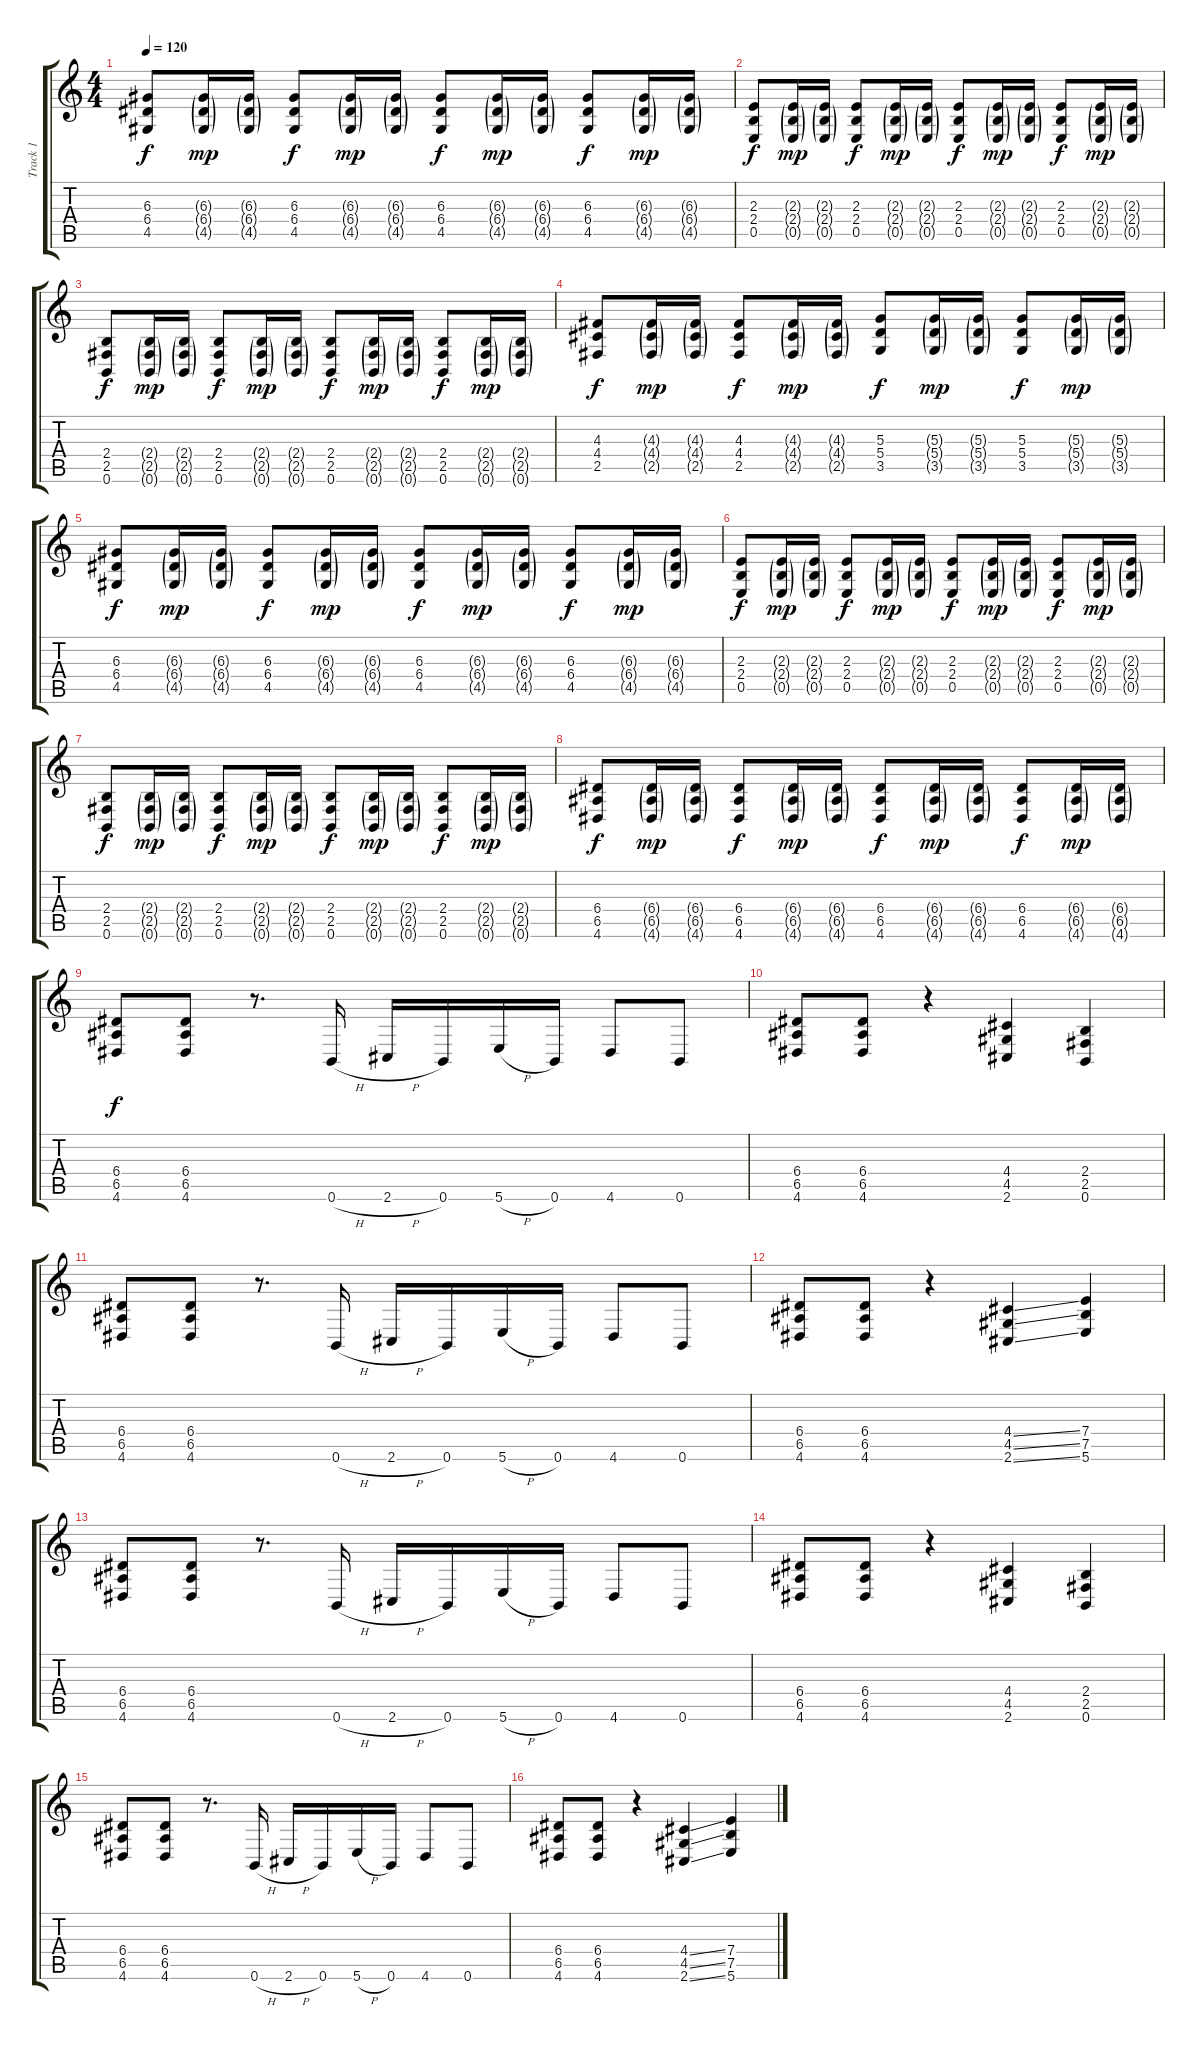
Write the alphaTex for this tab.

\track ("Track 1" "Track 1") {instrument distortionguitar}
\staff {score tabs}
\tuning (B3 Gb3 D3 A2 E2 B1) {hide}
\ts (4 4)
\tempo 120
\clef g2
\ks c
(6.3 6.4 4.5).8{dy f} (6.3{g} 6.4{g} 4.5{g}).16{dy mp} (6.3{g} 6.4{g} 4.5{g}).16 (6.3 6.4 4.5).8{dy f} (6.3{g} 6.4{g} 4.5{g}).16{dy mp} (6.3{g} 6.4{g} 4.5{g}).16 (6.3 6.4 4.5).8{dy f} (6.3{g} 6.4{g} 4.5{g}).16{dy mp} (6.3{g} 6.4{g} 4.5{g}).16 (6.3 6.4 4.5).8{dy f} (6.3{g} 6.4{g} 4.5{g}).16{dy mp} (6.3{g} 6.4{g} 4.5{g}).16 |
(2.3 2.4 0.5).8{dy f} (2.3{g} 2.4{g} 0.5{g}).16{dy mp} (2.3{g} 2.4{g} 0.5{g}).16 (2.3 2.4 0.5).8{dy f} (2.3{g} 2.4{g} 0.5{g}).16{dy mp} (2.3{g} 2.4{g} 0.5{g}).16 (2.3 2.4 0.5).8{dy f} (2.3{g} 2.4{g} 0.5{g}).16{dy mp} (2.3{g} 2.4{g} 0.5{g}).16 (2.3 2.4 0.5).8{dy f} (2.3{g} 2.4{g} 0.5{g}).16{dy mp} (2.3{g} 2.4{g} 0.5{g}).16 |
(2.4 2.5 0.6).8{dy f} (2.4{g} 2.5{g} 0.6{g}).16{dy mp} (2.4{g} 2.5{g} 0.6{g}).16 (2.4 2.5 0.6).8{dy f} (2.4{g} 2.5{g} 0.6{g}).16{dy mp} (2.4{g} 2.5{g} 0.6{g}).16 (2.4 2.5 0.6).8{dy f} (2.4{g} 2.5{g} 0.6{g}).16{dy mp} (2.4{g} 2.5{g} 0.6{g}).16 (2.4 2.5 0.6).8{dy f} (2.4{g} 2.5{g} 0.6{g}).16{dy mp} (2.4{g} 2.5{g} 0.6{g}).16 |
(4.3 4.4 2.5).8{dy f} (4.3{g} 4.4{g} 2.5{g}).16{dy mp} (4.3{g} 4.4{g} 2.5{g}).16 (4.3 4.4 2.5).8{dy f} (4.3{g} 4.4{g} 2.5{g}).16{dy mp} (4.3{g} 4.4{g} 2.5{g}).16 (5.3 5.4 3.5).8{dy f} (5.3{g} 5.4{g} 3.5{g}).16{dy mp} (5.3{g} 5.4{g} 3.5{g}).16 (5.3 5.4 3.5).8{dy f} (5.3{g} 5.4{g} 3.5{g}).16{dy mp} (5.3{g} 5.4{g} 3.5{g}).16 |
(6.3 6.4 4.5).8{dy f} (6.3{g} 6.4{g} 4.5{g}).16{dy mp} (6.3{g} 6.4{g} 4.5{g}).16 (6.3 6.4 4.5).8{dy f} (6.3{g} 6.4{g} 4.5{g}).16{dy mp} (6.3{g} 6.4{g} 4.5{g}).16 (6.3 6.4 4.5).8{dy f} (6.3{g} 6.4{g} 4.5{g}).16{dy mp} (6.3{g} 6.4{g} 4.5{g}).16 (6.3 6.4 4.5).8{dy f} (6.3{g} 6.4{g} 4.5{g}).16{dy mp} (6.3{g} 6.4{g} 4.5{g}).16 |
(2.3 2.4 0.5).8{dy f} (2.3{g} 2.4{g} 0.5{g}).16{dy mp} (2.3{g} 2.4{g} 0.5{g}).16 (2.3 2.4 0.5).8{dy f} (2.3{g} 2.4{g} 0.5{g}).16{dy mp} (2.3{g} 2.4{g} 0.5{g}).16 (2.3 2.4 0.5).8{dy f} (2.3{g} 2.4{g} 0.5{g}).16{dy mp} (2.3{g} 2.4{g} 0.5{g}).16 (2.3 2.4 0.5).8{dy f} (2.3{g} 2.4{g} 0.5{g}).16{dy mp} (2.3{g} 2.4{g} 0.5{g}).16 |
(2.4 2.5 0.6).8{dy f} (2.4{g} 2.5{g} 0.6{g}).16{dy mp} (2.4{g} 2.5{g} 0.6{g}).16 (2.4 2.5 0.6).8{dy f} (2.4{g} 2.5{g} 0.6{g}).16{dy mp} (2.4{g} 2.5{g} 0.6{g}).16 (2.4 2.5 0.6).8{dy f} (2.4{g} 2.5{g} 0.6{g}).16{dy mp} (2.4{g} 2.5{g} 0.6{g}).16 (2.4 2.5 0.6).8{dy f} (2.4{g} 2.5{g} 0.6{g}).16{dy mp} (2.4{g} 2.5{g} 0.6{g}).16 |
(6.4 6.5 4.6).8{dy f} (6.4{g} 6.5{g} 4.6{g}).16{dy mp} (6.4{g} 6.5{g} 4.6{g}).16 (6.4 6.5 4.6).8{dy f} (6.4{g} 6.5{g} 4.6{g}).16{dy mp} (6.4{g} 6.5{g} 4.6{g}).16 (6.4 6.5 4.6).8{dy f} (6.4{g} 6.5{g} 4.6{g}).16{dy mp} (6.4{g} 6.5{g} 4.6{g}).16 (6.4 6.5 4.6).8{dy f} (6.4{g} 6.5{g} 4.6{g}).16{dy mp} (6.4{g} 6.5{g} 4.6{g}).16 |
(6.4 6.5 4.6).8{dy f} (6.4 6.5 4.6).8 r.8{d} 0.6{h}.16 2.6{h}.16 0.6.16 5.6{h}.16 0.6.16 4.6.8 0.6.8 |
(6.4 6.5 4.6).8 (6.4 6.5 4.6).8 r.4 (4.4 4.5 2.6).4 (2.4 2.5 0.6).4 |
(6.4 6.5 4.6).8 (6.4 6.5 4.6).8 r.8{d} 0.6{h}.16 2.6{h}.16 0.6.16 5.6{h}.16 0.6.16 4.6.8 0.6.8 |
(6.4 6.5 4.6).8 (6.4 6.5 4.6).8 r.4 (4.4{ss} 4.5{ss} 2.6{ss}).4 (7.4 7.5 5.6).4 |
(6.4 6.5 4.6).8 (6.4 6.5 4.6).8 r.8{d} 0.6{h}.16 2.6{h}.16 0.6.16 5.6{h}.16 0.6.16 4.6.8 0.6.8 |
(6.4 6.5 4.6).8 (6.4 6.5 4.6).8 r.4 (4.4 4.5 2.6).4 (2.4 2.5 0.6).4 |
(6.4 6.5 4.6).8 (6.4 6.5 4.6).8 r.8{d} 0.6{h}.16 2.6{h}.16 0.6.16 5.6{h}.16 0.6.16 4.6.8 0.6.8 |
(6.4 6.5 4.6).8 (6.4 6.5 4.6).8 r.4 (4.4{ss} 4.5{ss} 2.6{ss}).4 (7.4 7.5 5.6).4
